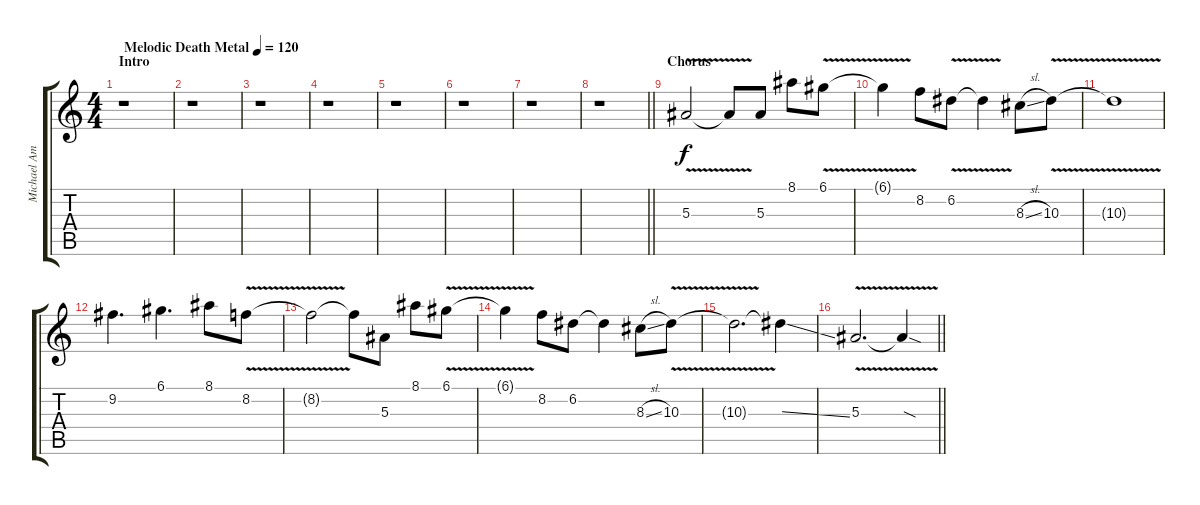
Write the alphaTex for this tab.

\track ("Michael Amott (Lead Guitar I)" "Michael Am") {instrument distortionguitar}
\staff {score tabs}
\tuning (D4 A3 F3 C3 G2 C2) {hide}
\ts (4 4)
\section ("" "Intro")
\tempo (120 "Melodic Death Metal")
\clef g2
\ks c
r.1{dy f instrument distortionguitar} |
r.1 |
r.1 |
r.1 |
r.1 |
r.1 |
r.1 |
\barLineRight lightlight
r.1 |
\section ("" "Chorus")
5.3{v}.2{volume 14 balance 0 instrument distortionguitar} 5.3{t}.8 5.3.8 8.1.8 6.1{v}.8 |
6.1{t}.4 8.2.8 6.2{v}.8 6.2{t}.4 8.3{sl}.8 10.3{v}.8 |
10.3{t}.1 |
9.2.4{d} 6.1.4{d} 8.1.8 8.2{v}.8 |
8.2{t}.2 8.2{t}.8 5.3.8 8.1.8 6.1{v}.8 |
6.1{t}.4 8.2.8 6.2.8 6.2{t}.4 8.3{sl}.8 10.3{v}.8 |
10.3{t}.2{d} 10.3{ss t}.4 |
\barLineRight lightlight
5.3{v}.2{d} 5.3{sod t}.4
